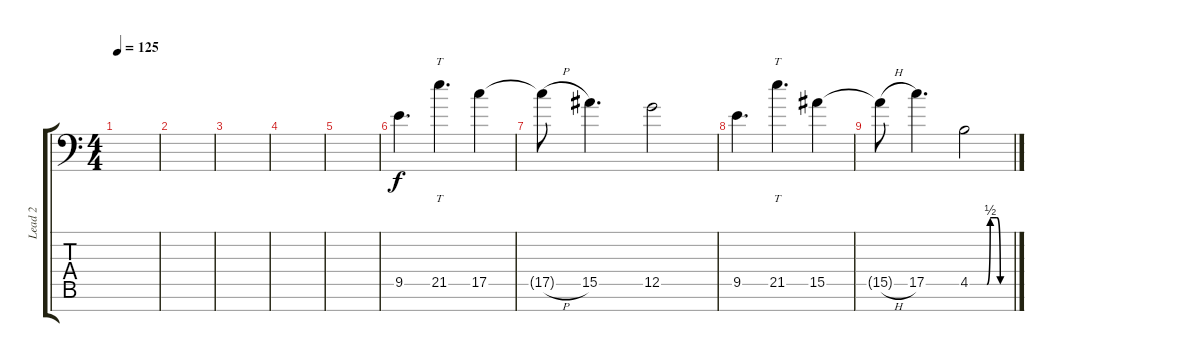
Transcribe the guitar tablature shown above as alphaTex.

\track ("Lead 2" "Lead 2") {instrument distortionguitar}
\staff {score tabs}
\tuning (D4 A3 F3 C3 G2 C2 G1) {hide}
\ts (4 4)
\tempo 125
\clef f4
\ks c
|
|
|
|
|
9.5.4{d} 21.5.4{tt d} 17.5.4 |
17.5{h t}.8 15.5.4{d} 12.5.2 |
9.5.4{d} 21.5.4{tt d} 15.5.4 |
15.5{h t}.8 17.5.4{d} 4.5{be (custom 0 0 15 0 25 0 30 2 40 2 45 0 60 0)}.2
